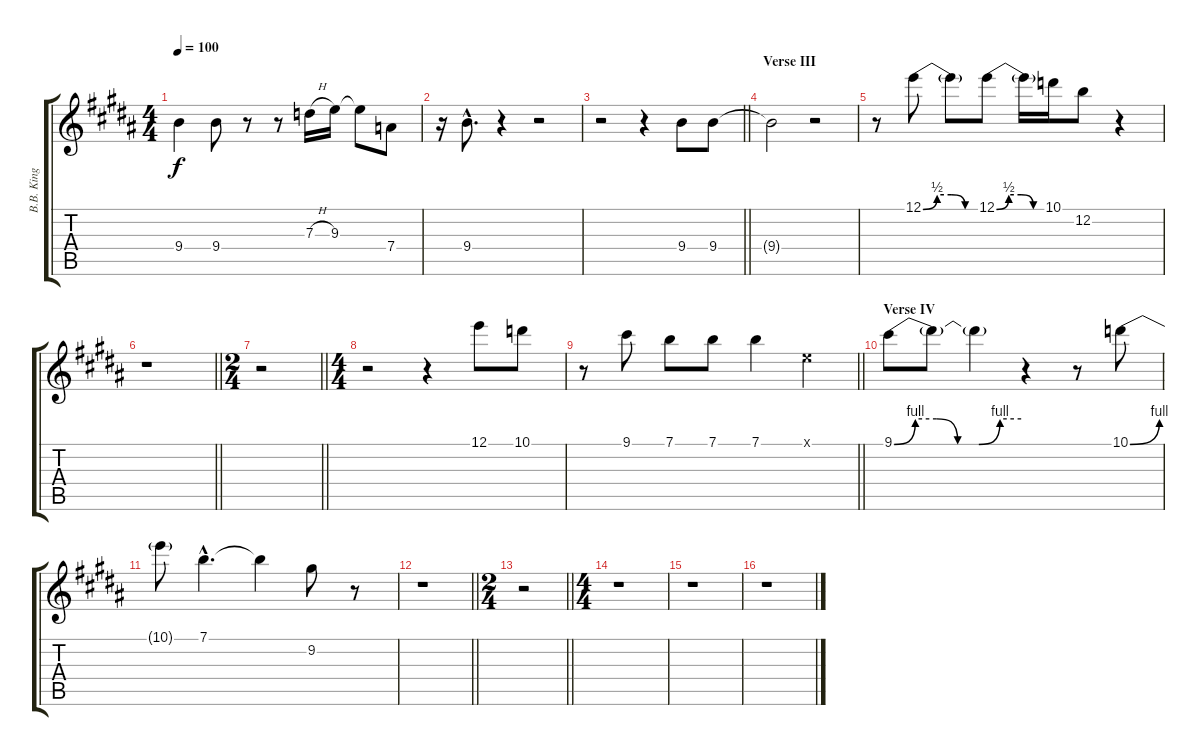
\track ("B.B. King Guitar" "B.B. King ") {instrument distortionguitar}
\staff {score tabs}
\tuning (E4 B3 G3 D3 A2 E2) {hide}
\ts (4 4)
\tempo 100
\clef g2
\ks b
9.4.4{dy f} 9.4.8 r.8 r.8 7.3{h}.16 9.3.16 9.3{t}.8 7.4.8 |
r.16 9.4{hac}.8{d} r.4 r.2 |
\barLineRight lightlight
r.2 r.4 9.4.8 9.4.8 |
\section ("" "Verse III")
9.4{t}.2 r.2 |
r.8 12.1{be (custom 0 0 15 2 30 2 45 0 60 0)}.8 12.1{t}.8 12.1{be (custom 0 0 15 2 30 2 45 0 60 0)}.8 12.1{t}.16 10.1.16 12.2.8 r.4 |
\barLineRight lightlight
r.1 |
\ts (2 4)
\barLineRight lightlight
r.2 |
\ts (4 4)
r.2 r.4 12.1.8 10.1.8 |
\barLineRight lightlight
r.8 9.1.8 7.1.8 7.1.8 7.1.4 0.1{x}.4 |
\section ("" "Verse IV")
9.1{be (custom 0 0 10 4 20 4 30 0 40 0 50 4 60 4)}.8 9.1{t}.8 9.1{t}.4 r.4 r.8 10.1{be (bend 0 0 60 4)}.8 |
10.1{t}.8 7.1{hac}.4{d} 7.1{t}.4 9.2.8 r.8 |
\barLineRight lightlight
r.1 |
\ts (2 4)
\barLineRight lightlight
r.2 |
\ts (4 4)
r.1 |
r.1 |
r.1
